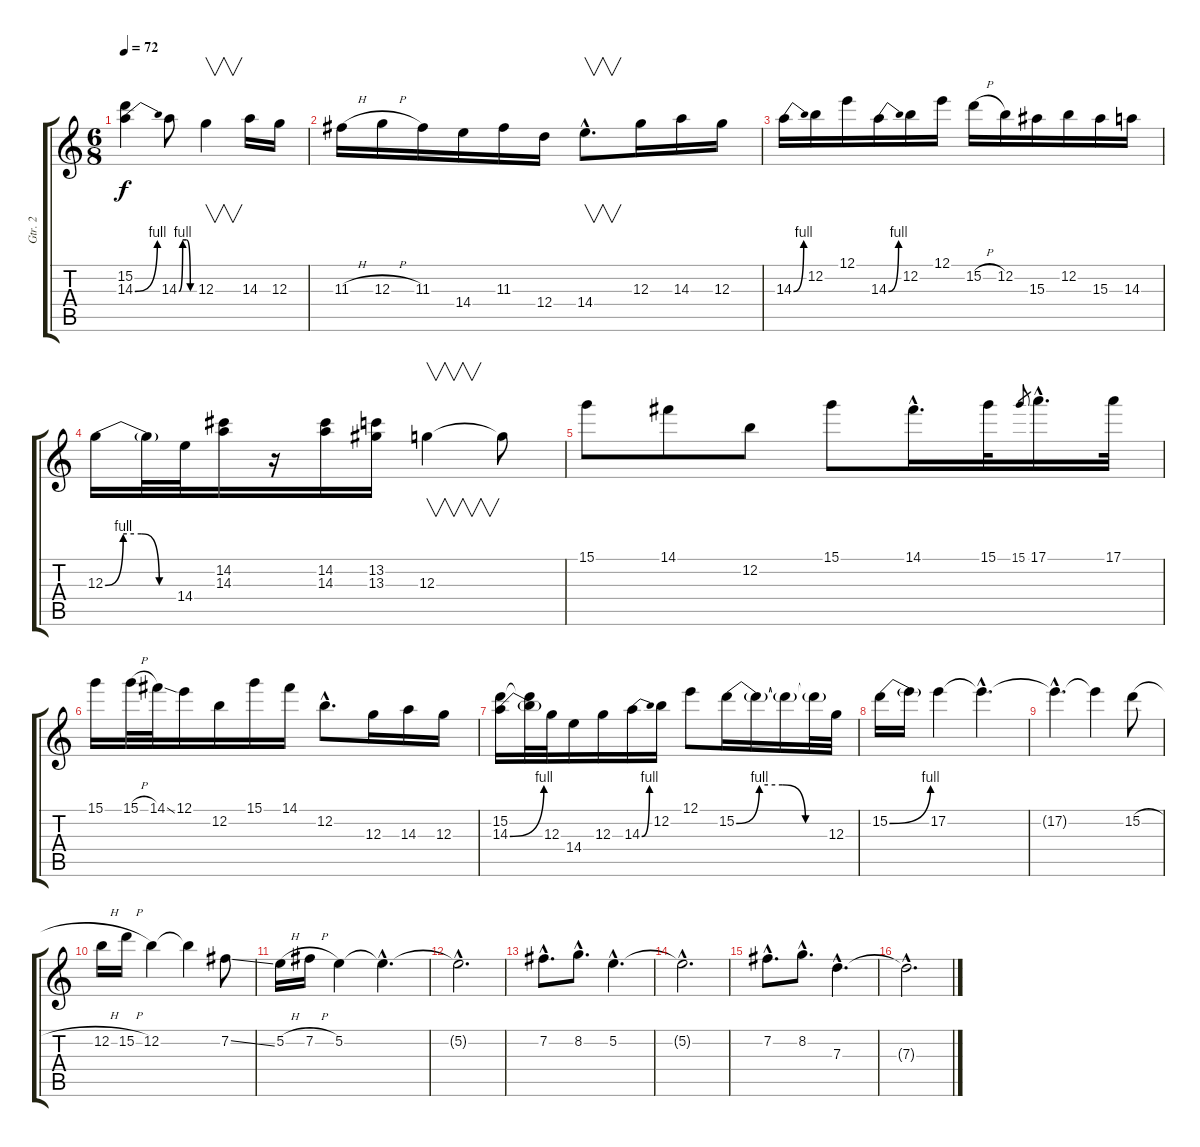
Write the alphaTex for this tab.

\track ("Gtr. 2" "Gtr. 2") {instrument acousticguitarnylon}
\staff {score tabs}
\tuning (E4 B3 G3 D3 A2 E2) {hide}
\ts (6 8)
\tempo 72
\clef g2
\ks c
(15.2 14.3{be (bend 0 0 60 4)}).4{dy f} 14.3{be (custom 0 0 15 4 30 4 45 0 60 0)}.8 12.3.4{v} 14.3.16 12.3.16 |
11.3{h}.16 12.3{h}.16 11.3.16 14.4.16 11.3.16 12.4.16 14.4{hac}.8{v d} 12.3.16 14.3.16 12.3.16 |
14.3{be (bend 0 0 60 4)}.16 12.2.16 12.1.16 14.3{be (bend 0 0 60 4)}.16 12.2.16 12.1.16 15.2{h}.16 12.2.16 15.3.16 12.2.16 15.3.16 14.3.16 |
12.3{be (custom 0 0 15 4 30 4 45 0 60 0)}.16 12.3{t}.32 14.4.32 (14.2 14.3).16 r.16 (14.2 14.3).16 (13.2 13.3).16 12.3.4{v} 12.3{t}.8 |
15.1.8 14.1.8 12.2.8 15.1.8 14.1{hac}.16{d} 15.1.32 15.1.8{gr} 17.1{hac}.16{d} 17.1.32 |
15.1.16 15.1{h}.32 14.1{ss}.32 12.1.16 12.2.16 15.1.16 14.1.16 12.2{hac}.8{d} 12.3.16 14.3.16 12.3.16 |
(15.2 14.3{be (bend 0 0 60 4)}).16 (15.2{t} 14.3{t}).32 12.3.32 14.4.16 12.3.16 14.3{be (bend 0 0 60 4)}.16 12.2.16 12.1.8 15.2{be (custom 0 0 15 4 30 4 45 0 60 0)}.16 15.2{t}.16 15.2{t}.16 15.2{t}.32 12.3.32 |
15.2{be (bend 0 0 60 4)}.16 15.2{t}.16 17.2.4 17.2{hac t}.4{d} |
17.2{hac t}.4{d} 17.2{t}.4 15.2{h}.8 |
12.2{h}.16 15.2{h}.16 12.2.4 12.2{t}.4 7.2{ss}.8 |
5.2{h}.16 7.2{h}.16 5.2.4 5.2{hac t}.4{d} |
5.2{hac t}.2{d} |
7.2{hac}.8{d} 8.2{hac}.8{d} 5.2{hac}.4{d} |
5.2{hac t}.2{d} |
7.2{hac}.8{d} 8.2{hac}.8{d} 7.3{hac}.4{d} |
7.3{hac t}.2{d}
